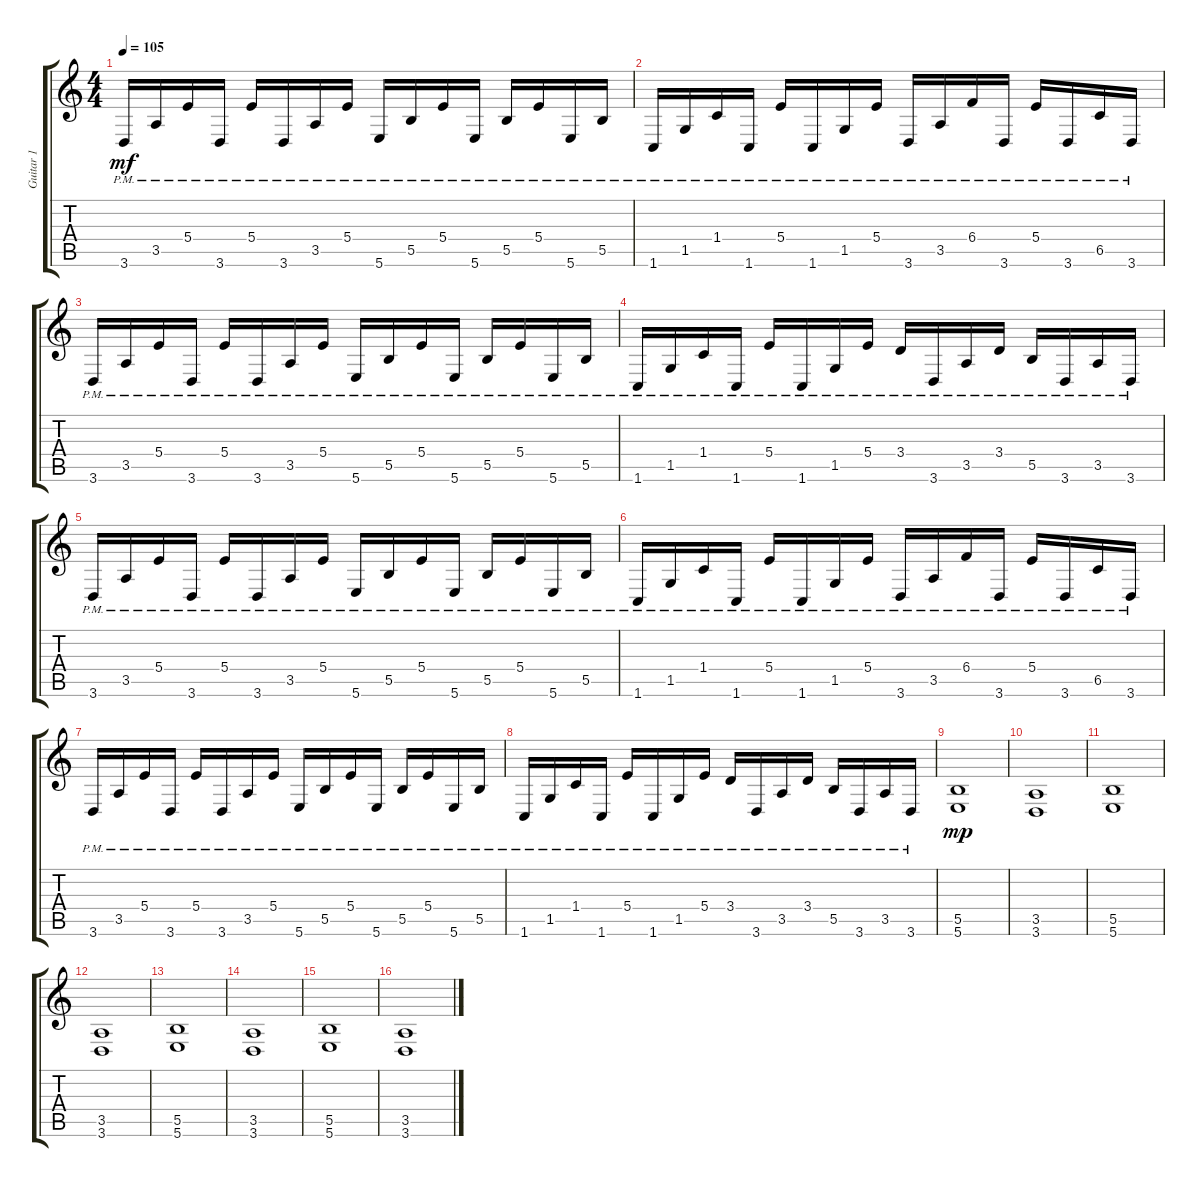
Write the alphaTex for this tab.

\track ("Guitar 1" "Guitar 1") {instrument electricguitarclean}
\staff {score tabs}
\tuning (Db4 Ab3 E3 B2 Gb2 B1) {hide}
\ts (4 4)
\tempo 105
\clef g2
\ks c
3.6{pm}.16{dy mf} 3.5{pm}.16 5.4{pm}.16 3.6{pm}.16 5.4{pm}.16 3.6{pm}.16 3.5{pm}.16 5.4{pm}.16 5.6{pm}.16 5.5{pm}.16 5.4{pm}.16 5.6{pm}.16 5.5{pm}.16 5.4{pm}.16 5.6{pm}.16 5.5{pm}.16 |
1.6{pm}.16 1.5{pm}.16 1.4{pm}.16 1.6{pm}.16 5.4{pm}.16 1.6{pm}.16 1.5{pm}.16 5.4{pm}.16 3.6{pm}.16 3.5{pm}.16 6.4{pm}.16 3.6{pm}.16 5.4{pm}.16 3.6{pm}.16 6.5{pm}.16 3.6{pm}.16 |
3.6{pm}.16 3.5{pm}.16 5.4{pm}.16 3.6{pm}.16 5.4{pm}.16 3.6{pm}.16 3.5{pm}.16 5.4{pm}.16 5.6{pm}.16 5.5{pm}.16 5.4{pm}.16 5.6{pm}.16 5.5{pm}.16 5.4{pm}.16 5.6{pm}.16 5.5{pm}.16 |
1.6{pm}.16 1.5{pm}.16 1.4{pm}.16 1.6{pm}.16 5.4{pm}.16 1.6{pm}.16 1.5{pm}.16 5.4{pm}.16 3.4{pm}.16 3.6{pm}.16 3.5{pm}.16 3.4{pm}.16 5.5{pm}.16 3.6{pm}.16 3.5{pm}.16 3.6{pm}.16 |
3.6{pm}.16 3.5{pm}.16 5.4{pm}.16 3.6{pm}.16 5.4{pm}.16 3.6{pm}.16 3.5{pm}.16 5.4{pm}.16 5.6{pm}.16 5.5{pm}.16 5.4{pm}.16 5.6{pm}.16 5.5{pm}.16 5.4{pm}.16 5.6{pm}.16 5.5{pm}.16 |
1.6{pm}.16 1.5{pm}.16 1.4{pm}.16 1.6{pm}.16 5.4{pm}.16 1.6{pm}.16 1.5{pm}.16 5.4{pm}.16 3.6{pm}.16 3.5{pm}.16 6.4{pm}.16 3.6{pm}.16 5.4{pm}.16 3.6{pm}.16 6.5{pm}.16 3.6{pm}.16 |
3.6{pm}.16 3.5{pm}.16 5.4{pm}.16 3.6{pm}.16 5.4{pm}.16 3.6{pm}.16 3.5{pm}.16 5.4{pm}.16 5.6{pm}.16 5.5{pm}.16 5.4{pm}.16 5.6{pm}.16 5.5{pm}.16 5.4{pm}.16 5.6{pm}.16 5.5{pm}.16 |
1.6{pm}.16 1.5{pm}.16 1.4{pm}.16 1.6{pm}.16 5.4{pm}.16 1.6{pm}.16 1.5{pm}.16 5.4{pm}.16 3.4{pm}.16 3.6{pm}.16 3.5{pm}.16 3.4{pm}.16 5.5{pm}.16 3.6{pm}.16 3.5{pm}.16 3.6{pm}.16 |
(5.5 5.6).1{dy mp volume 13} |
(3.5 3.6).1 |
(5.5 5.6).1 |
(3.5 3.6).1 |
(5.5 5.6).1{volume 13} |
(3.5 3.6).1 |
(5.5 5.6).1 |
(3.5 3.6).1
